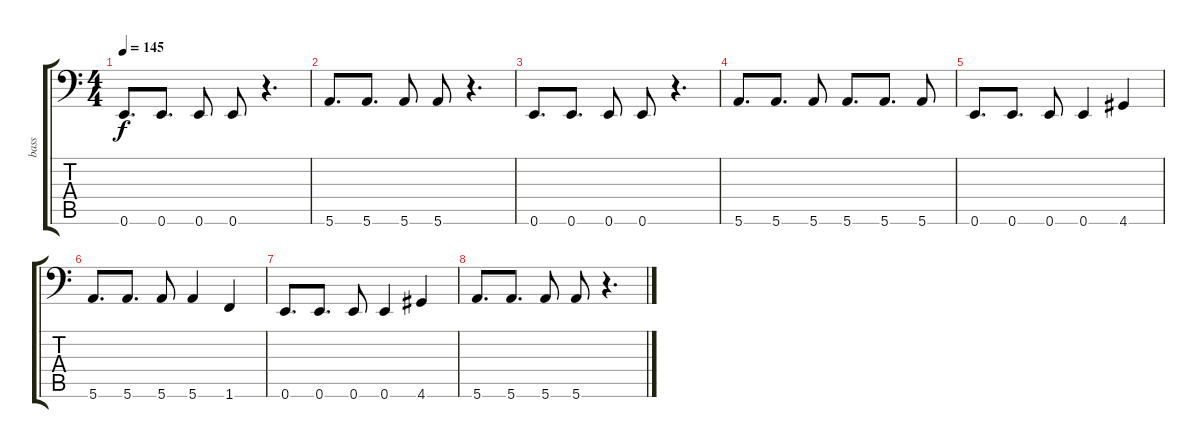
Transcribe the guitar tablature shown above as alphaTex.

\track ("bass" "bass") {instrument acousticbass}
\staff {score tabs}
\tuning (E3 B2 G2 D2 A1 E1) {hide}
\ts (4 4)
\tempo 145
\clef f4
\ks c
0.6.8{d dy f} 0.6.8{d} 0.6.8 0.6.8 r.4{d} |
5.6.8{d} 5.6.8{d} 5.6.8 5.6.8 r.4{d} |
0.6.8{d} 0.6.8{d} 0.6.8 0.6.8 r.4{d} |
5.6.8{d} 5.6.8{d} 5.6.8 5.6.8{d} 5.6.8{d} 5.6.8 |
0.6.8{d} 0.6.8{d} 0.6.8 0.6.4 4.6.4 |
5.6.8{d} 5.6.8{d} 5.6.8 5.6.4 1.6.4 |
0.6.8{d} 0.6.8{d} 0.6.8 0.6.4 4.6.4 |
5.6.8{d} 5.6.8{d} 5.6.8 5.6.8 r.4{d}
